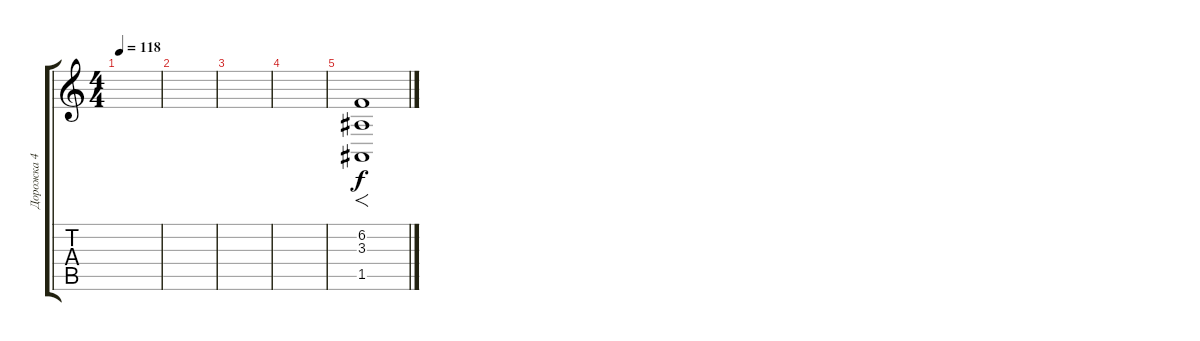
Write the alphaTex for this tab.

\track ("Дорожка 4" "Дорожка 4") {instrument tremolostrings}
\staff {score tabs}
\tuning (E4 B3 G3 D3 A2 E2) {hide}
\ts (4 4)
\tempo 118
\clef g2
\ks c
|
|
|
|
(6.2 3.3 1.5).1{f}
